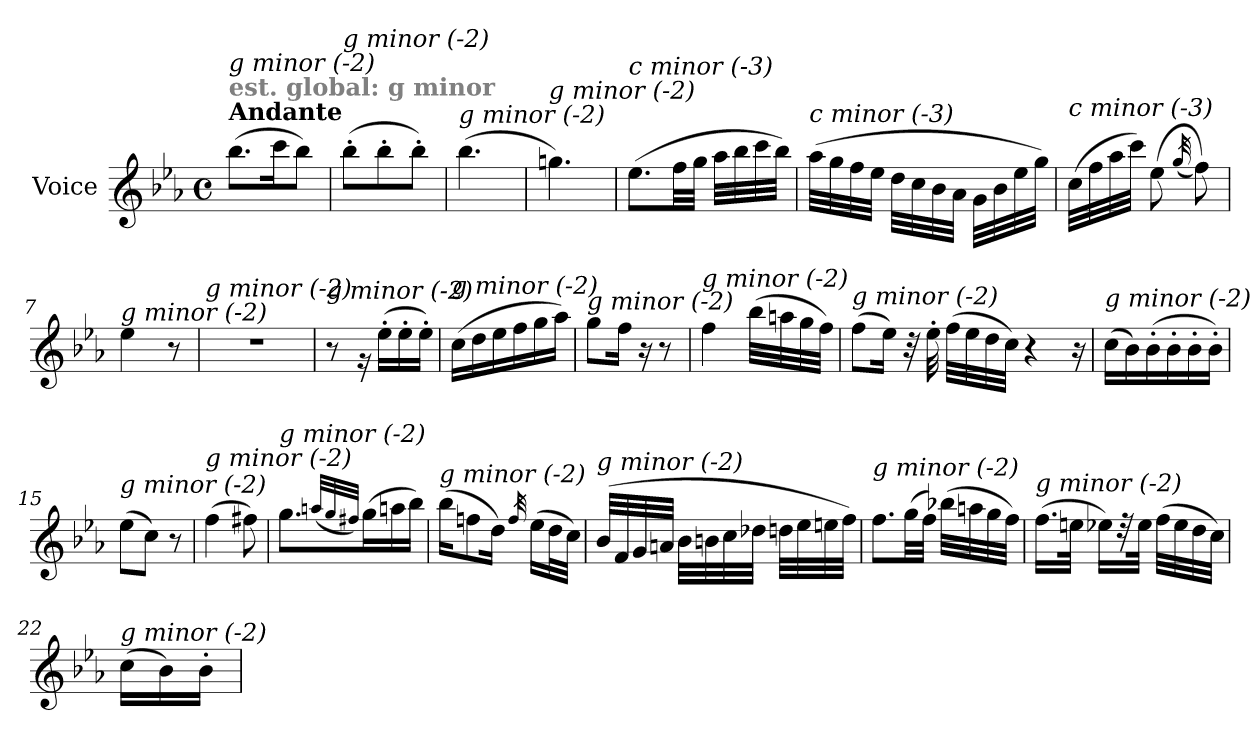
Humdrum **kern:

**kern
*part1
*staff1
*I"Voice
*clefG2
*k[b-e-a-]
*E-:
*M4/4
*met(c)
=
!LO:TX:a:B:t=Andante
!LO:TX:a:B:color=#808080:t=est. global&colon; g minor
!LO:TX:i:t=g minor (-2)
(>8.bb-\L
16ccc\k
8bb-\J)
=1
!LO:TX:i:t=g minor (-2)
(>8bb-'>\L
8bb-'>\
8bb-'>\J)
=2
!LO:TX:i:t=g minor (-2)
(>4.bb-\
=3
!LO:TX:i:t=g minor (-2)
4.ggn\)
=4
!LO:TX:i:t=c minor (-3)
(>8.ee-\L
32ff\LL
32gg\JJJ
32aa-\LLL
32bb-\
32ccc\
32bb-\JJJ)
=5
!LO:TX:i:t=c minor (-3)
(>32aa-\LLL
32gg\
32ff\
32ee-\JJJ
32dd\LLL
32cc\
32b-\
32a-\JJJ
32g\LLL
32b-\
32ee-\
32gg\JJJ)
!!LO:LB:g=z
=6
!LO:TX:i:t=c minor (-3)
(>32cc\LLL
32ff\
32aa-\
32ccc\JJJ)
(<8ee-\
(<32qgg/
8ff\))
=7
!LO:TX:i:t=g minor (-2)
4ee-\
8r
=8
!LO:TX:i:t=g minor (-2)
1r
=9
!LO:TX:i:t=g minor (-2)
8r
16rg
(>16ee-'>\LL
16ee-'>\
16ee-'>\JJ)
=10
!LO:TX:i:t=g minor (-2)
(>16cc\LL
16dd\
16ee-\
16ff\
16gg\
16aa-\JJ)
=11
!LO:TX:i:t=g minor (-2)
8gg\L
16ff\Jk
16r
8r
=12
!LO:TX:i:t=g minor (-2)
4ff\
(>32bb-\LLL
32aan\
32gg\
32ff\JJJ)
!!LO:LB:g=z
=13
!LO:TX:i:t=g minor (-2)
(>8ff\L
16ee-\Jk)
32r
32ee-'>\
(>32ff\LLL
32ee-\
32dd\
32cc\JJJ)
4r
16r
=14
!LO:TX:i:t=g minor (-2)
(>16cc\LL
16b-\)
(>16b-'>\
16b-'>\
16b-'>\
16b-'>\JJ)
=15
!LO:TX:i:t=g minor (-2)
(>8ee-\L
8cc\J)
8r
=16
!LO:TX:i:t=g minor (-2)
(>4ff\
8ff#X\)
=17
!LO:TX:i:t=g minor (-2)
8.gg\L
(<32qaan/LLL
32qgg/
32qff#X/JJJ)
(>16gg\L
16aa\
16bb-\JJ)
=18
!LO:TX:i:t=g minor (-2)
(>16bb-\KL
8ffn\
16dd\Jk)
32qff/
(>16ee-\LL
32dd\L
32cc\JJJ)
!!LO:LB:g=z
=19
!LO:TX:i:t=g minor (-2)
(>32b-/LLL
32f/
32g:/
32an/JJJ
32b-\LLL
32bn\
32cc\
32dd-Xi\JJJ
32dd\LLL
32ee-\
32een\
32ff\JJJ)
=20
!LO:TX:i:t=g minor (-2)
8.ff\L
(>32gg\LL
32ff\JJJ)
(>32bb-X\LLL
32aan\
32gg\
32ff\JJJ)
=21
!LO:TX:i:t=g minor (-2)
(>16.ff\LL
32een\JJk
16ee-X\KL)
32rdd
32ee-\Jkk
(>32ff\LLL
32ee-\
32dd\
32cc\JJJ)
=22
!LO:TX:i:t=g minor (-2)
(>16cc\LL
16b-\)
16b-'>\JJ
=
*-
